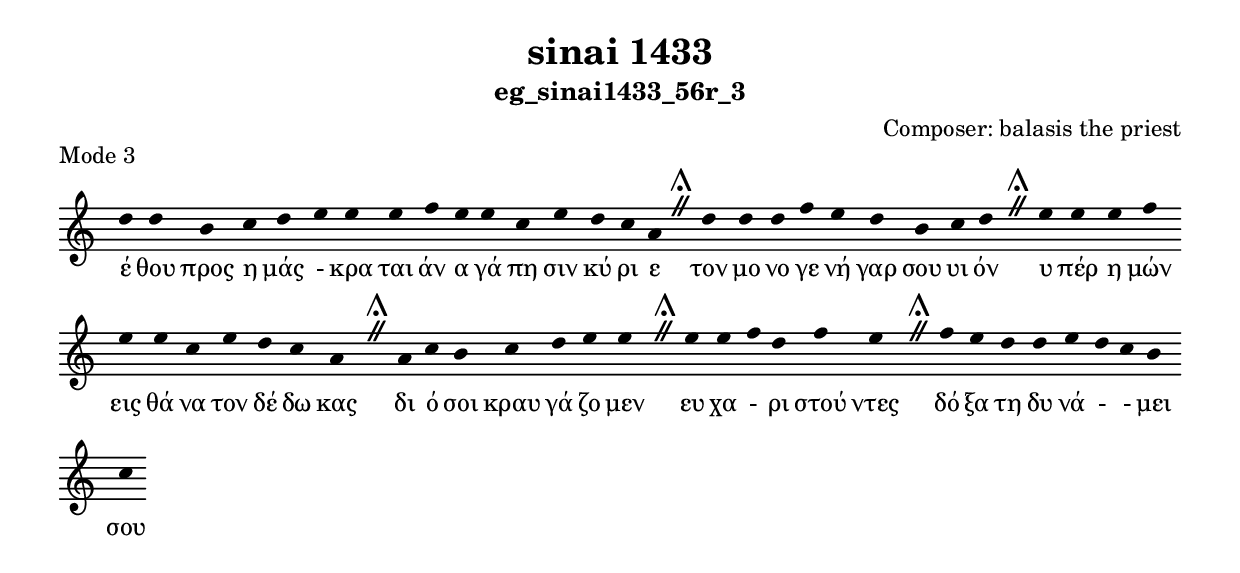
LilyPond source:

\include "gregorian.ly"

	\header {
 	  title = "sinai 1433"
	  subtitle = "eg_sinai1433_56r_3"
	  composer = "Composer: balasis the priest"
	  piece = "Mode 3"
	}

	chant = {
	  d''4 d''4 b'4 c''4 d''4 e''4 e''4 e''4 f''4 e''4 e''4 c''4 e''4 d''4 c''4 a'4 \divisioMaior
 d''4 d''4 d''4 f''4 e''4 d''4 b'4 c''4 d''4 \divisioMaior
 e''4 e''4 e''4 f''4 e''4 e''4 c''4 e''4 d''4 c''4 a'4 \divisioMaior
 a'4 c''4 b'4 c''4 d''4 e''4 e''4 \divisioMaior
 e''4 e''4 f''4 d''4 f''4 e''4 \divisioMaior
 f''4 e''4 d''4 d''4 e''4 d''4 c''4 b'4 c''4\finalis
	}

	verba = \lyricmode {έ θου προς η μάς - κρα ται άν α γά πη σιν κύ ρι ε 
τον μο νο γε νή γαρ σου υι όν 
υ πέρ η μών εις θά να τον δέ δω κας 
δι ό σοι κραυ γά ζο μεν 
ευ χα - ρι στού ντες 
δό ξα τη δυ νά -  - μει σου 
	}


	\score {
	  \new Staff <<
	  \new Voice = "melody" \chant
	  \new Lyrics = "one" \lyricsto melody \verba
	  >>
	  \layout {
	    \context {
	      \Staff
	      \remove "Time_signature_engraver"
	      \remove "Bar_engraver"
	    }
	    \context {
	      \Voice
	      \remove "Stem_engraver"
	    }
	  }
	}